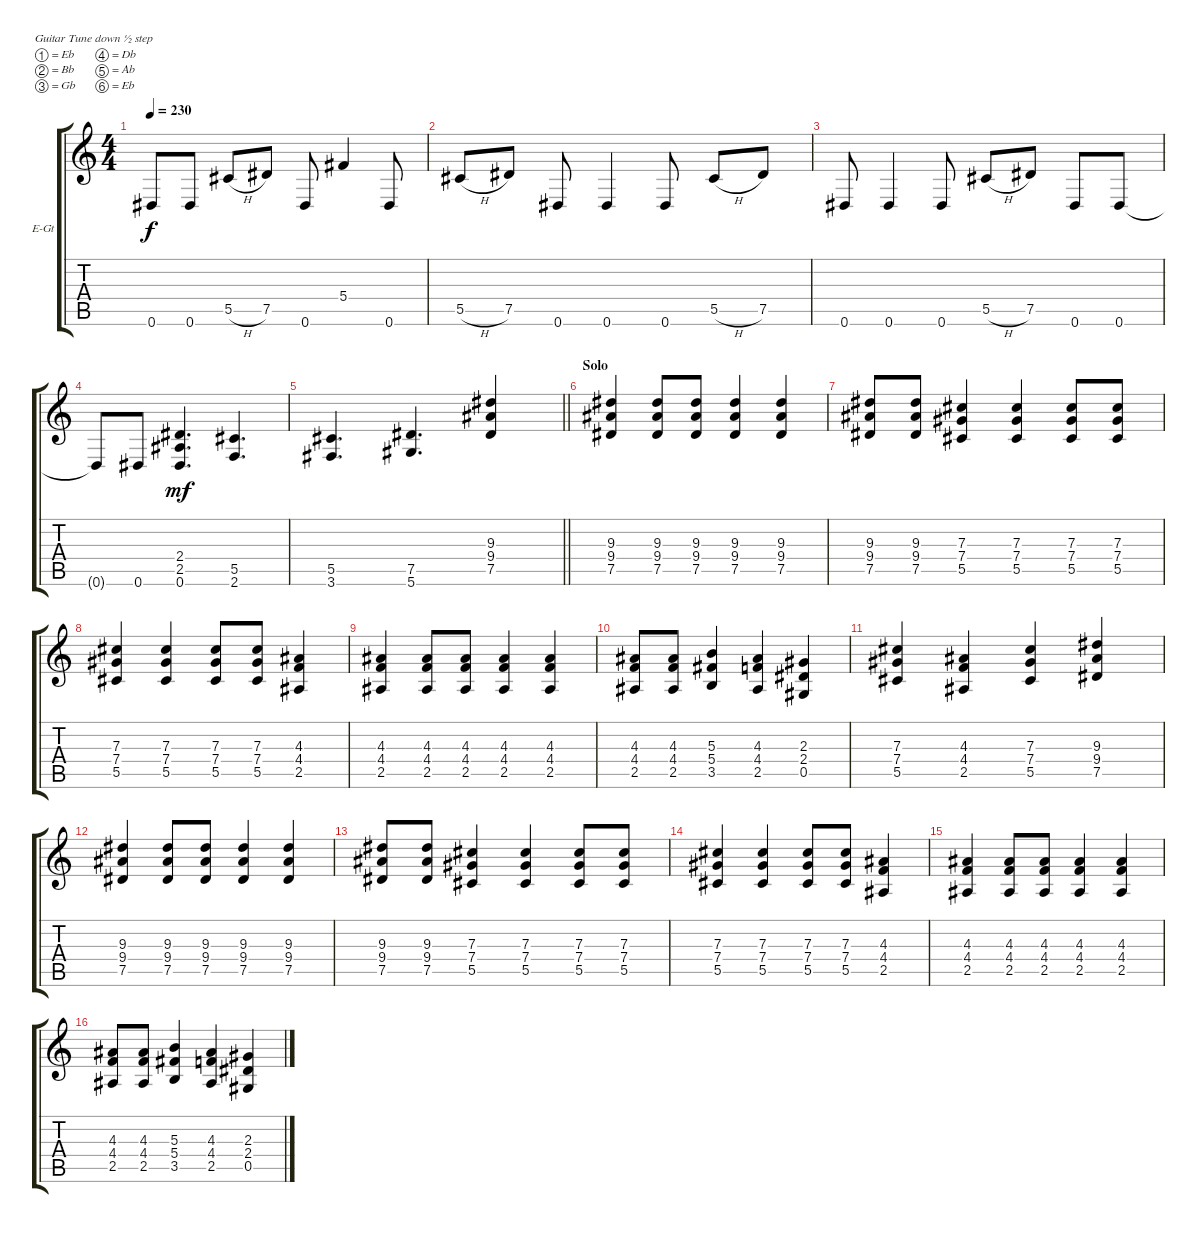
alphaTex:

\bracketExtendMode groupsimilarinstruments
\firstSystemTrackNameOrientation horizontal
\otherSystemsTrackNameOrientation horizontal
\track ("Jonny Rocker" "E-Gt") {instrument distortionguitar}
\staff {score tabs}
\tuning (Eb4 Bb3 Gb3 Db3 Ab2 Eb2)
\ts (4 4)
\tempo 230
\clef g2
\ks c
0.6{t}.8{dy f} 0.6.8 5.5{h}.8 7.5.8 0.6.8 5.4.4 0.6.8 |
5.5{h}.8 7.5.8 0.6.8 0.6.4 0.6.8 5.5{h}.8 7.5.8 |
0.6.8 0.6.4 0.6.8 5.5{h}.8 7.5.8 0.6.8 0.6.8 |
0.6{t}.8 0.6.8 (2.4 2.5 0.6).4{d dy mf} (5.5 2.6).4{d} |
\barLineRight lightlight
(5.5 3.6).4{d} (7.5 5.6).4{d} (9.3 9.4 7.5).4 |
\section ("" "Solo")
(9.3 9.4 7.5).4 (9.3 9.4 7.5).8 (9.3 9.4 7.5).8 (9.3 9.4 7.5).4 (9.3 9.4 7.5).4 |
(9.3 9.4 7.5).8 (9.3 9.4 7.5).8 (7.3 7.4 5.5).4 (7.3 7.4 5.5).4 (7.3 7.4 5.5).8 (7.3 7.4 5.5).8 |
(7.3 7.4 5.5).4 (7.3 7.4 5.5).4 (7.3 7.4 5.5).8 (7.3 7.4 5.5).8 (4.3 4.4 2.5).4 |
(4.3 4.4 2.5).4 (4.3 4.4 2.5).8 (4.3 4.4 2.5).8 (4.3 4.4 2.5).4 (4.3 4.4 2.5).4 |
(4.3 4.4 2.5).8 (4.3 4.4 2.5).8 (5.3 5.4 3.5).4 (4.3 4.4 2.5).4 (2.3 2.4 0.5).4 |
(7.3 7.4 5.5).4 (4.3 4.4 2.5).4 (7.3 7.4 5.5).4 (9.3 9.4 7.5).4 |
(9.3 9.4 7.5).4 (9.3 9.4 7.5).8 (9.3 9.4 7.5).8 (9.3 9.4 7.5).4 (9.3 9.4 7.5).4 |
(9.3 9.4 7.5).8 (9.3 9.4 7.5).8 (7.3 7.4 5.5).4 (7.3 7.4 5.5).4 (7.3 7.4 5.5).8 (7.3 7.4 5.5).8 |
(7.3 7.4 5.5).4 (7.3 7.4 5.5).4 (7.3 7.4 5.5).8 (7.3 7.4 5.5).8 (4.3 4.4 2.5).4 |
(4.3 4.4 2.5).4 (4.3 4.4 2.5).8 (4.3 4.4 2.5).8 (4.3 4.4 2.5).4 (4.3 4.4 2.5).4 |
(4.3 4.4 2.5).8 (4.3 4.4 2.5).8 (5.3 5.4 3.5).4 (4.3 4.4 2.5).4 (2.3 2.4 0.5).4
